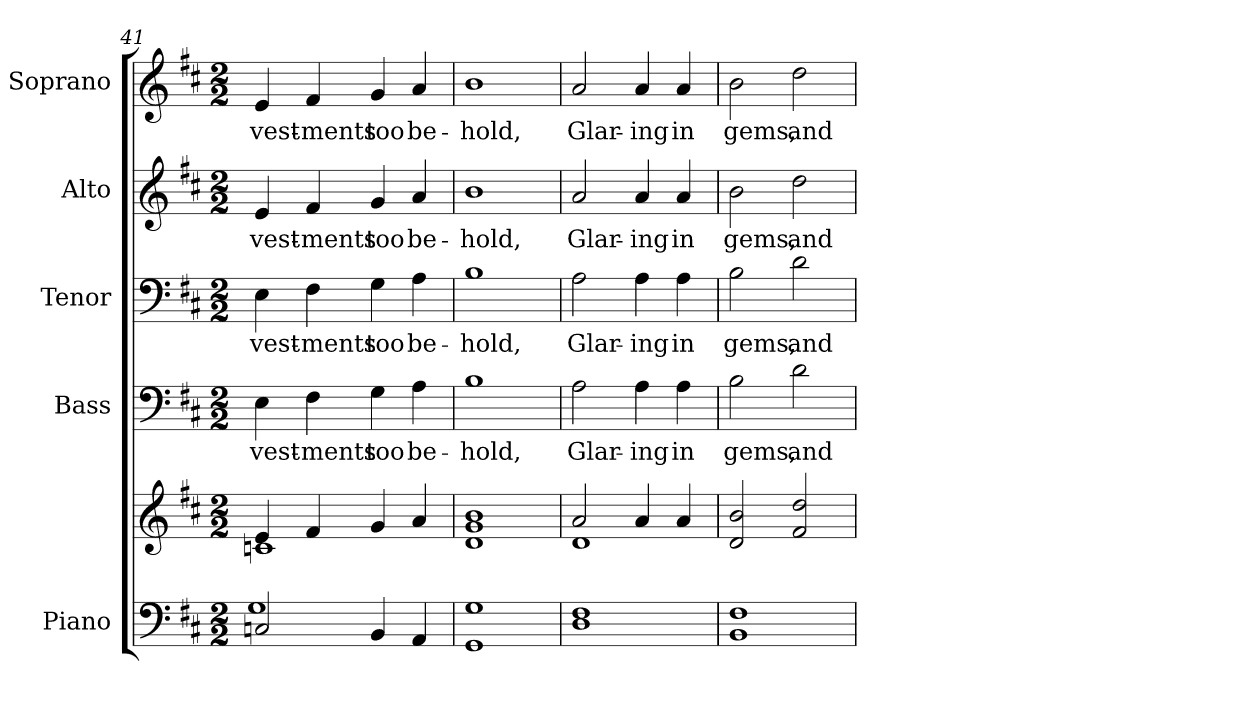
**kern	**kern	**kern	**text	**kern	**text	**kern	**text	**kern	**text
*part5	*part5	*part4	*part4	*part3	*part3	*part2	*part2	*part1	*part1
*staff6	*staff5	*staff4	*staff4	*staff3	*staff3	*staff2	*staff2	*staff1	*staff1
*I"Piano	*	*I"Bass	*	*I"Tenor	*	*I"Alto	*	*I"Soprano	*
*I'Pno.	*	*I'B.	*	*I'T.	*	*I'A.	*	*I'S.	*
!!LO:PB:g=z
*clefF4	*clefG2	*clefF4	*	*clefF4	*	*clefG2	*	*clefG2	*
*k[f#c#]	*k[f#c#]	*k[f#c#]	*	*k[f#c#]	*	*k[f#c#]	*	*k[f#c#]	*
*D:	*D:	*D:	*	*D:	*	*D:	*	*D:	*
*M2/2	*M2/2	*M2/2	*	*M2/2	*	*M2/2	*	*M2/2	*
=41	=41	=41	=41	=41	=41	=41	=41	=41	=41
*^	*^	*	*	*	*	*	*	*	*
!	!	!	!	!	!LO:LY:b:color=#000000	!	!	!	!	!	!
!	!	!	!	!	!	!	!LO:LY:b:color=#000000	!	!	!	!
!	!	!	!	!	!	!	!	!	!LO:LY:b:color=#000000	!	!
!	!	!	!	!	!	!	!	!	!	!	!LO:LY:b:color=#000000
2Cni/	1Gi	4ei/	1cni	4Ei\	vest-	4Ei\	vest-	4ei/	vest-	4ei/	vest-
!	!	!	!	!	!LO:LY:b:color=#000000	!	!	!	!	!	!
!	!	!	!	!	!	!	!LO:LY:b:color=#000000	!	!	!	!
!	!	!	!	!	!	!	!	!	!LO:LY:b:color=#000000	!	!
!	!	!	!	!	!	!	!	!	!	!	!LO:LY:b:color=#000000
.	.	4f#i/	.	4F#i\	-ments	4F#i\	-ments	4f#i/	-ments	4f#i/	-ments
!	!	!	!	!	!LO:LY:b:color=#000000	!	!	!	!	!	!
!	!	!	!	!	!	!	!LO:LY:b:color=#000000	!	!	!	!
!	!	!	!	!	!	!	!	!	!LO:LY:b:color=#000000	!	!
!	!	!	!	!	!	!	!	!	!	!	!LO:LY:b:color=#000000
4BBi/	.	4gi/	.	4Gi\	too	4Gi\	too	4gi/	too	4gi/	too
!	!	!	!	!	!LO:LY:b:color=#000000	!	!	!	!	!	!
!	!	!	!	!	!	!	!LO:LY:b:color=#000000	!	!	!	!
!	!	!	!	!	!	!	!	!	!LO:LY:b:color=#000000	!	!
!	!	!	!	!	!	!	!	!	!	!	!LO:LY:b:color=#000000
4AAi/	.	4ai/	.	4Ai\	be-	4Ai\	be-	4ai/	be-	4ai/	be-
*v	*v	*	*	*	*	*	*	*	*	*	*
*	*v	*v	*	*	*	*	*	*	*	*
=42	=42	=42	=42	=42	=42	=42	=42	=42	=42
!	!	!	!LO:LY:b:color=#000000	!	!	!	!	!	!
!	!	!	!	!	!LO:LY:b:color=#000000	!	!	!	!
!	!	!	!	!	!	!	!LO:LY:b:color=#000000	!	!
!	!	!	!	!	!	!	!	!	!LO:LY:b:color=#000000
1GGi 1Gi	1di 1gi 1bi	1Bi	-hold,	1Bi	-hold,	1bi	-hold,	1bi	-hold,
=43	=43	=43	=43	=43	=43	=43	=43	=43	=43
*	*^	*	*	*	*	*	*	*	*
!	!	!	!	!LO:LY:b:color=#000000	!	!	!	!	!	!
!	!	!	!	!	!	!LO:LY:b:color=#000000	!	!	!	!
!	!	!	!	!	!	!	!	!LO:LY:b:color=#000000	!	!
!	!	!	!	!	!	!	!	!	!	!LO:LY:b:color=#000000
1Di 1F#i	2ai/	1di	2Ai\	Glar-	2Ai\	Glar-	2ai/	Glar-	2ai/	Glar-
!	!	!	!	!LO:LY:b:color=#000000	!	!	!	!	!	!
!	!	!	!	!	!	!LO:LY:b:color=#000000	!	!	!	!
!	!	!	!	!	!	!	!	!LO:LY:b:color=#000000	!	!
!	!	!	!	!	!	!	!	!	!	!LO:LY:b:color=#000000
.	4ai/	.	4Ai\	-ing	4Ai\	-ing	4ai/	-ing	4ai/	-ing
!	!	!	!	!LO:LY:b:color=#000000	!	!	!	!	!	!
!	!	!	!	!	!	!LO:LY:b:color=#000000	!	!	!	!
!	!	!	!	!	!	!	!	!LO:LY:b:color=#000000	!	!
!	!	!	!	!	!	!	!	!	!	!LO:LY:b:color=#000000
.	4ai/	.	4Ai\	in	4Ai\	in	4ai/	in	4ai/	in
*	*v	*v	*	*	*	*	*	*	*	*
=44	=44	=44	=44	=44	=44	=44	=44	=44	=44
!	!	!	!LO:LY:b:color=#000000	!	!	!	!	!	!
!	!	!	!	!	!LO:LY:b:color=#000000	!	!	!	!
!	!	!	!	!	!	!	!LO:LY:b:color=#000000	!	!
!	!	!	!	!	!	!	!	!	!LO:LY:b:color=#000000
1BBi 1F#i	2di/ 2bi	2Bi\	gems,	2Bi\	gems,	2bi\	gems,	2bi\	gems,
!	!	!	!LO:LY:b:color=#000000	!	!	!	!	!	!
!	!	!	!	!	!LO:LY:b:color=#000000	!	!	!	!
!	!	!	!	!	!	!	!LO:LY:b:color=#000000	!	!
!	!	!	!	!	!	!	!	!	!LO:LY:b:color=#000000
.	2f#i/ 2ddi	2di\	and	2di\	and	2ddi\	and	2ddi\	and
=	=	=	=	=	=	=	=	=	=
*-	*-	*-	*-	*-	*-	*-	*-	*-	*-
